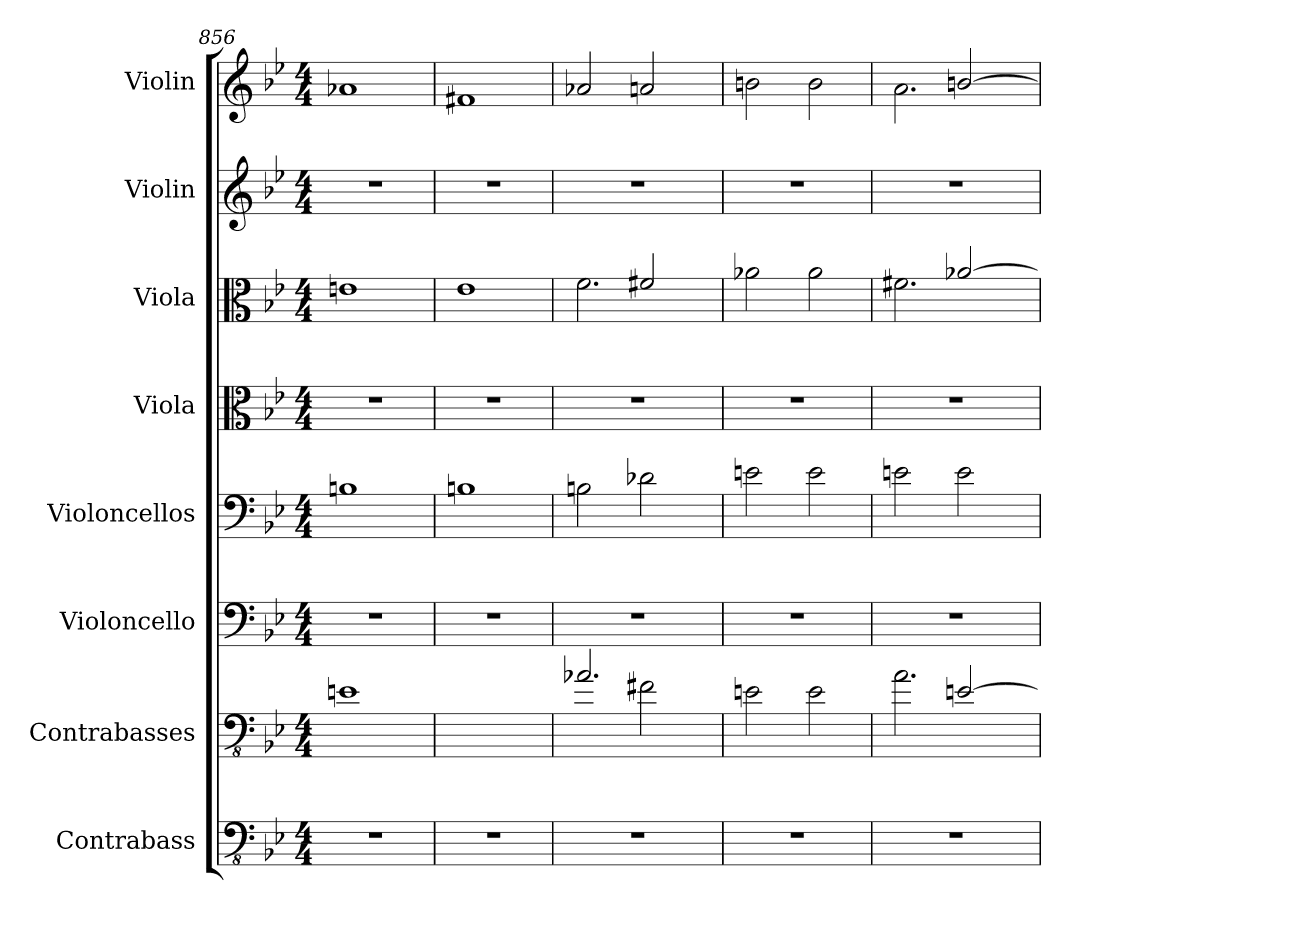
**kern	**kern	**kern	**kern	**kern	**kern	**kern	**kern
*part8	*part7	*part6	*part5	*part4	*part3	*part2	*part1
*staff8	*staff7	*staff6	*staff5	*staff4	*staff3	*staff2	*staff1
*I"Contrabass	*I"Contrabasses	*I"Violoncello	*I"Violoncellos	*I"Viola	*I"Viola	*I"Violin	*I"Violin
*I'Cb.	*I'Cbs.	*I'Vc.	*I'Vcs.	*I'Vla.	*I'Vla.	*I'Vln.	*I'Vln.
*clefFv4	*clefFv4	*clefF4	*clefF4	*clefC3	*clefC3	*clefG2	*clefG2
*ITrd7c12	*	*	*	*	*	*	*
*k[b-e-]	*k[b-e-]	*k[b-e-]	*k[b-e-]	*k[b-e-]	*k[b-e-]	*k[b-e-]	*k[b-e-]
*M4/4	*M4/4	*M4/4	*M4/4	*M4/4	*M4/4	*M4/4	*M4/4
=856	=856	=856	=856	=856	=856	=856	=856
1r	1En	1r	1Bn	1r	1en	1r	1a-X
=857	=857	=857	=857	=857	=857	=857	=857
1r	1ryy	1r	1Bn	1r	1e-	1r	1f#X
=858	=858	=858	=858	=858	=858	=858	=858
*	*^	*	*	*	*^	*	*
1r	2.A-X/	2ryy	1r	2Bn\	1r	2ryy	2.f\	1r	2a-X/
.	.	2F#X\	.	2d-X\	.	2f#X/	.	.	2an/
.	4ryy	.	.	.	.	.	4ryy	.	.
*	*v	*v	*	*	*	*v	*v	*	*
=859	=859	=859	=859	=859	=859	=859	=859
1r	2En\	1r	2en\	1r	2a-X\	1r	2bn\
.	2E\	.	2e\	.	2a-\	.	2b\
!!LO:PB:g=z
=860	=860	=860	=860	=860	=860	=860	=860
*	*^	*	*	*	*^	*	*^
*	*	*^	*	*	*	*	*^	*	*	*^
1r	1ryy	2.A\	2ryy	1r	2en\	1r	1ryy	2.f#X\	2ryy	1r	1ryy	2.a\	2ryy
.	.	.	[2En/	.	2e\	.	.	.	[2a-X/	.	.	.	[2bn/
.	.	4ryy	.	.	.	.	.	4ryy	.	.	.	4ryy	.
*	*v	*v	*v	*	*	*	*v	*v	*v	*	*v	*v	*v
=	=	=	=	=	=	=	=
*-	*-	*-	*-	*-	*-	*-	*-
